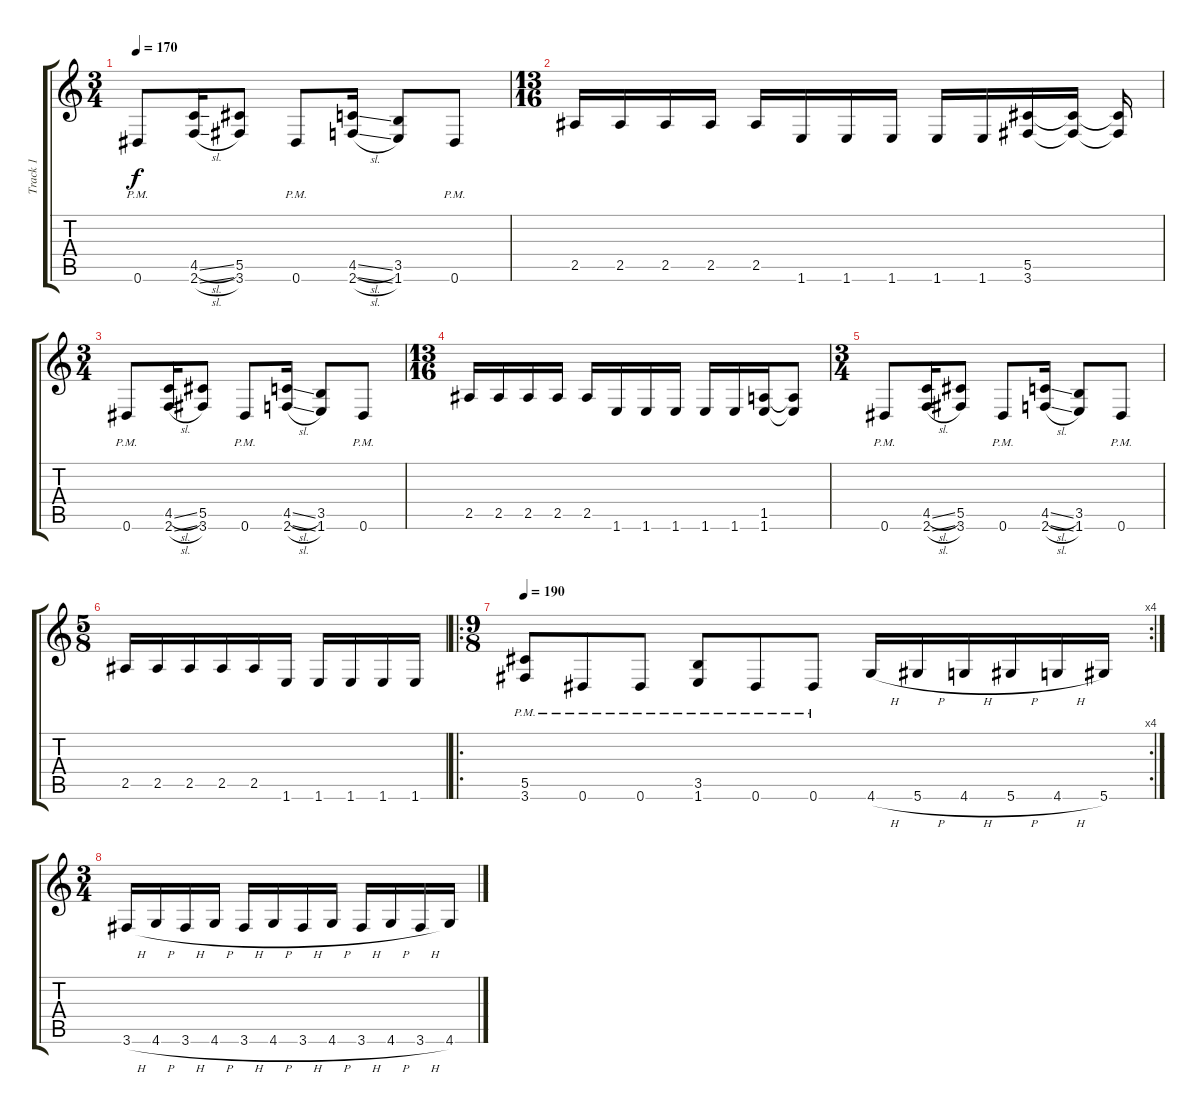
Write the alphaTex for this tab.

\track ("Track 1" "Track 1") {instrument distortionguitar}
\staff {score tabs}
\tuning (Eb4 Bb3 Gb3 Db3 Ab2 Eb2) {hide}
\ts (3 4)
\tempo 170
\clef g2
\ks c
0.6{pm}.8{dy f} (4.5{sl} 2.6{sl}).16 (5.5 3.6).8 0.6{pm}.8 (4.5{sl} 2.6{sl}).16 (3.5 1.6).8 0.6{pm}.8 |
\ts (13 16)
2.5.16 2.5.16 2.5.16 2.5.16 2.5.16 1.6.16 1.6.16 1.6.16 1.6.16 1.6.16 (5.5 3.6).16 (5.5{t} 3.6{t}).16 (5.5{t} 3.6{t}).16 |
\ts (3 4)
0.6{pm}.8 (4.5{sl} 2.6{sl}).16 (5.5 3.6).8 0.6{pm}.8 (4.5{sl} 2.6{sl}).16 (3.5 1.6).8 0.6{pm}.8 |
\ts (13 16)
2.5.16 2.5.16 2.5.16 2.5.16 2.5.16 1.6.16 1.6.16 1.6.16 1.6.16 1.6.16 (1.5 1.6).16 (1.5{t} 1.6{t}).8 |
\ts (3 4)
0.6{pm}.8 (4.5{sl} 2.6{sl}).16 (5.5 3.6).8 0.6{pm}.8 (4.5{sl} 2.6{sl}).16 (3.5 1.6).8 0.6{pm}.8 |
\ts (5 8)
2.5.16 2.5.16 2.5.16 2.5.16 2.5.16 1.6.16 1.6.16 1.6.16 1.6.16 1.6.16 |
\ro
\rc 4
\ts (9 8)
\tempo 190
(5.5{pm} 3.6{pm}).8 0.6{pm}.8 0.6{pm}.8 (3.5{pm} 1.6{pm}).8 0.6{pm}.8 0.6{pm}.8 4.6{h}.16 5.6{h}.16 4.6{h}.16 5.6{h}.16 4.6{h}.16 5.6.16 |
\ts (3 4)
3.6{h}.16 4.6{h}.16 3.6{h}.16 4.6{h}.16 3.6{h}.16 4.6{h}.16 3.6{h}.16 4.6{h}.16 3.6{h}.16 4.6{h}.16 3.6{h}.16 4.6.16
